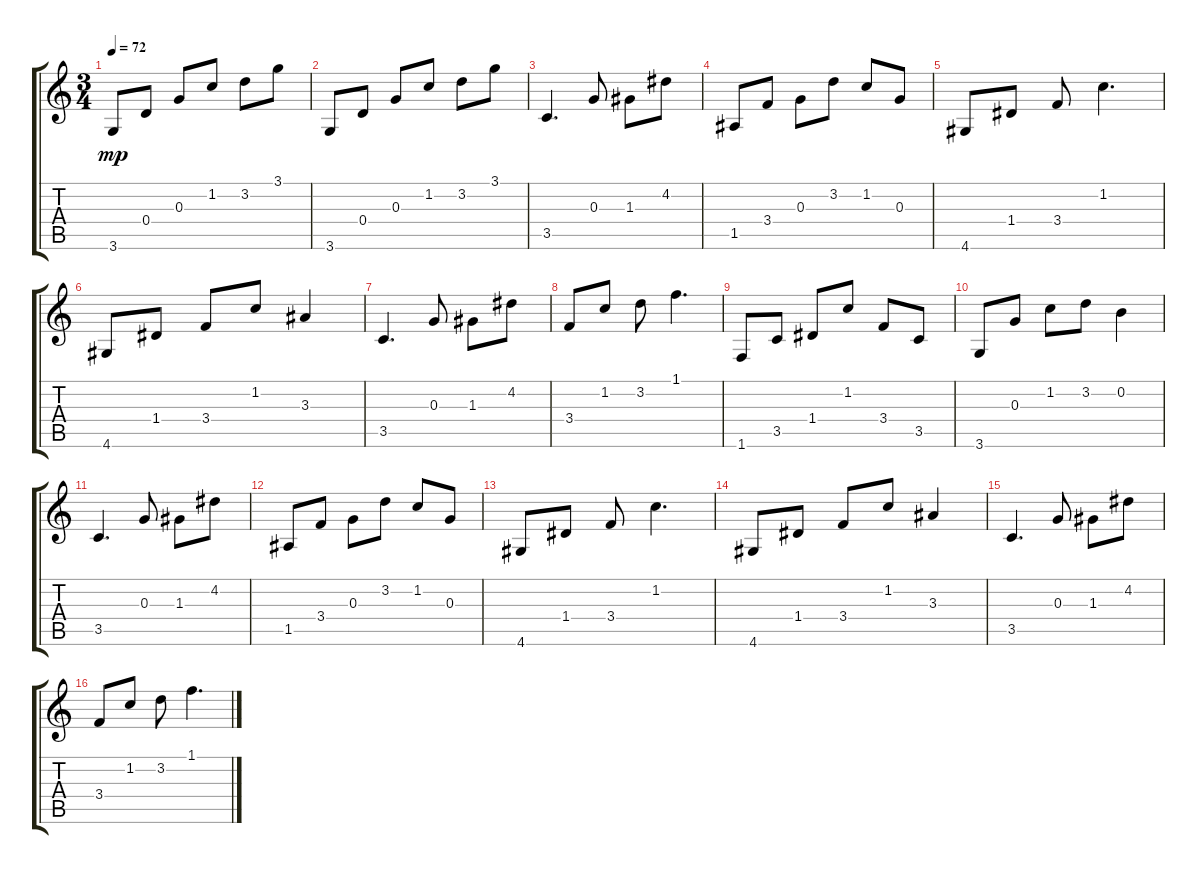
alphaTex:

\track "" {instrument acousticguitarnylon}
\staff {score tabs}
\tuning (E4 B3 G3 D3 A2 E2) {hide}
\ts (3 4)
\tempo 72
\clef g2
\ks c
3.6.8{dy mp} 0.4.8 0.3.8 1.2.8 3.2.8 3.1.8 |
3.6.8 0.4.8 0.3.8 1.2.8 3.2.8 3.1.8 |
3.5.4{d} 0.3.8 1.3.8 4.2.8 |
1.5.8 3.4.8 0.3.8 3.2.8 1.2.8 0.3.8 |
4.6.8 1.4.8 3.4.8 1.2.4{d} |
4.6.8 1.4.8 3.4.8 1.2.8 3.3.4 |
3.5.4{d} 0.3.8 1.3.8 4.2.8 |
3.4.8 1.2.8 3.2.8 1.1.4{d} |
1.6.8 3.5.8 1.4.8 1.2.8 3.4.8 3.5.8 |
3.6.8 0.3.8 1.2.8 3.2.8 0.2.4 |
3.5.4{d} 0.3.8 1.3.8 4.2.8 |
1.5.8 3.4.8 0.3.8 3.2.8 1.2.8 0.3.8 |
4.6.8 1.4.8 3.4.8 1.2.4{d} |
4.6.8 1.4.8 3.4.8 1.2.8 3.3.4 |
3.5.4{d} 0.3.8 1.3.8 4.2.8 |
3.4.8 1.2.8 3.2.8 1.1.4{d}
